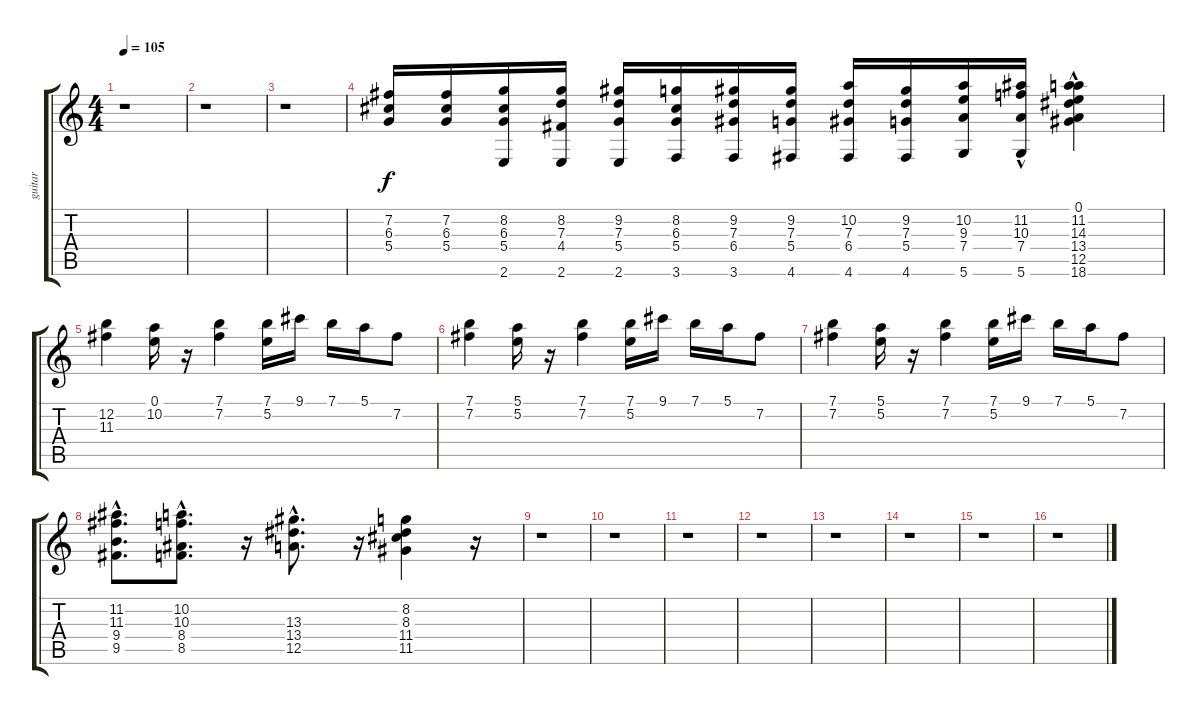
\track ("guitar" "guitar") {instrument overdrivenguitar}
\staff {score tabs}
\tuning (E4 B3 G3 D3 A2 D2) {hide}
\ts (4 4)
\tempo 105
\clef g2
\ks c
r.1{dy f} |
r.1 |
r.1 |
(7.2 6.3 5.4).16 (7.2 6.3 5.4).16 (8.2 6.3 5.4 2.6).16 (8.2 7.3 4.4 2.6).16 (9.2 7.3 5.4 2.6).16 (8.2 6.3 5.4 3.6).16 (9.2 7.3 6.4 3.6).16 (9.2 7.3 5.4 4.6).16 (10.2 7.3 6.4 4.6).16 (9.2 7.3 5.4 4.6).16 (10.2 9.3 7.4 5.6).16 (11.2 10.3 7.4 5.6{hac}).16 (0.1 11.2 14.3 13.4 12.5 18.6{hac}).4 |
(12.2 11.3).4 (0.1 10.2).16 r.16 (7.1 7.2).4 (7.1 5.2).16 9.1.16 7.1.16 5.1.16 7.2.8 |
(7.1 7.2).4 (5.1 5.2).16 r.16 (7.1 7.2).4 (7.1 5.2).16 9.1.16 7.1.16 5.1.16 7.2.8 |
(7.1 7.2).4 (5.1 5.2).16 r.16 (7.1 7.2).4 (7.1 5.2).16 9.1.16 7.1.16 5.1.16 7.2.8 |
(11.2{hac} 11.3{hac} 9.4{hac} 9.5{hac}).8{d} (10.2{hac} 10.3{hac} 8.4{hac} 8.5{hac}).8{d} r.16 (13.3{hac} 13.4{hac} 12.5{hac}).8{d} r.16 (8.2 8.3 11.4 11.5).4 r.16 |
r.1 |
r.1 |
r.1 |
r.1 |
r.1 |
r.1 |
r.1 |
r.1
